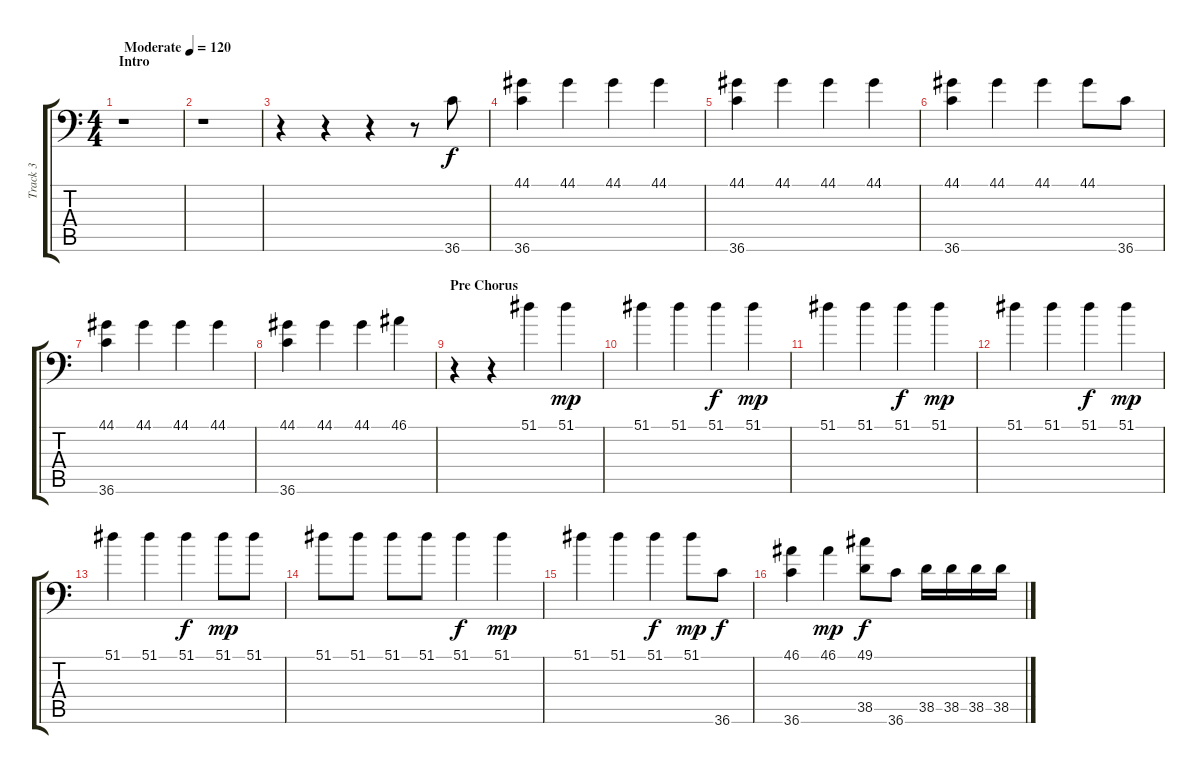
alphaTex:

\track ("Track 3" "Track 3") {instrument acousticgrandpiano}
\staff {score tabs}
\tuning (C-1 C-1 C-1 C-1 C-1 C-1) {hide}
\ts (4 4)
\section ("" "Intro")
\tempo (120 "Moderate")
\clef f4
\ks c
r.1{dy f instrument acousticgrandpiano} |
r.1 |
r.4 r.4 r.4 r.8 36.6.8 |
(44.1 36.6).4 44.1.4 44.1.4 44.1.4 |
(44.1 36.6).4 44.1.4 44.1.4 44.1.4 |
(44.1 36.6).4 44.1.4 44.1.4 44.1.8 36.6.8 |
(44.1 36.6).4 44.1.4 44.1.4 44.1.4 |
(44.1 36.6).4 44.1.4 44.1.4 46.1.4 |
\section ("" "Pre Chorus")
r.4 r.4 51.1.4 51.1.4{dy mp} |
51.1.4 51.1.4 51.1.4{dy f} 51.1.4{dy mp} |
51.1.4 51.1.4 51.1.4{dy f} 51.1.4{dy mp} |
51.1.4 51.1.4 51.1.4{dy f} 51.1.4{dy mp} |
51.1.4 51.1.4 51.1.4{dy f} 51.1.8{dy mp} 51.1.8 |
51.1.8 51.1.8 51.1.8 51.1.8 51.1.4{dy f} 51.1.4{dy mp} |
51.1.4 51.1.4 51.1.4{dy f} 51.1.8{dy mp} 36.6.8{dy f} |
(46.1 36.6).4 46.1.4{dy mp} (49.1 38.5).8{dy f} 36.6.8 38.5.16 38.5.16 38.5.16 38.5.16
